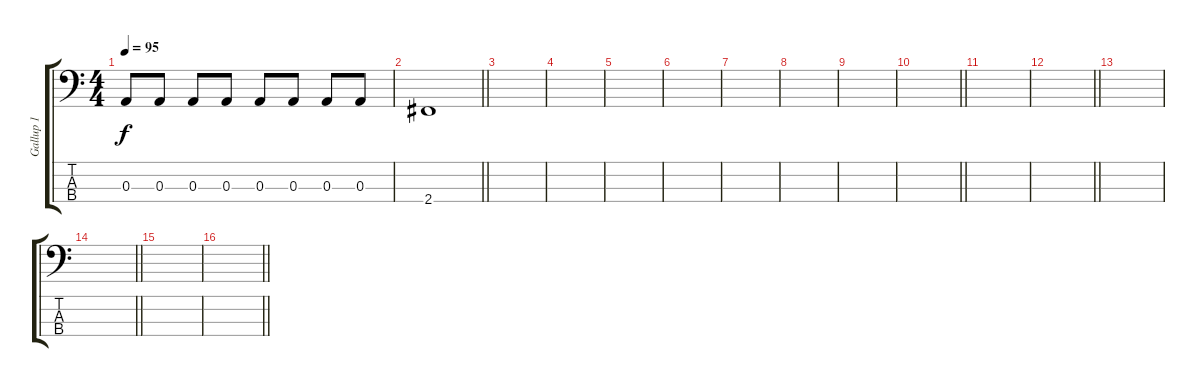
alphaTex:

\track ("Gallup 1" "Gallup 1") {instrument electricbassfinger}
\staff {score tabs}
\tuning (G2 D2 A1 E1) {hide}
\ts (4 4)
\tempo 95
\clef f4
\ks c
0.3.8{dy f} 0.3.8 0.3.8 0.3.8 0.3.8 0.3.8 0.3.8 0.3.8 |
\barLineRight lightlight
2.4.1 |
|
|
|
|
|
|
|
\barLineRight lightlight
|
|
\barLineRight lightlight
|
|
\barLineRight lightlight
|
|
\barLineRight lightlight
